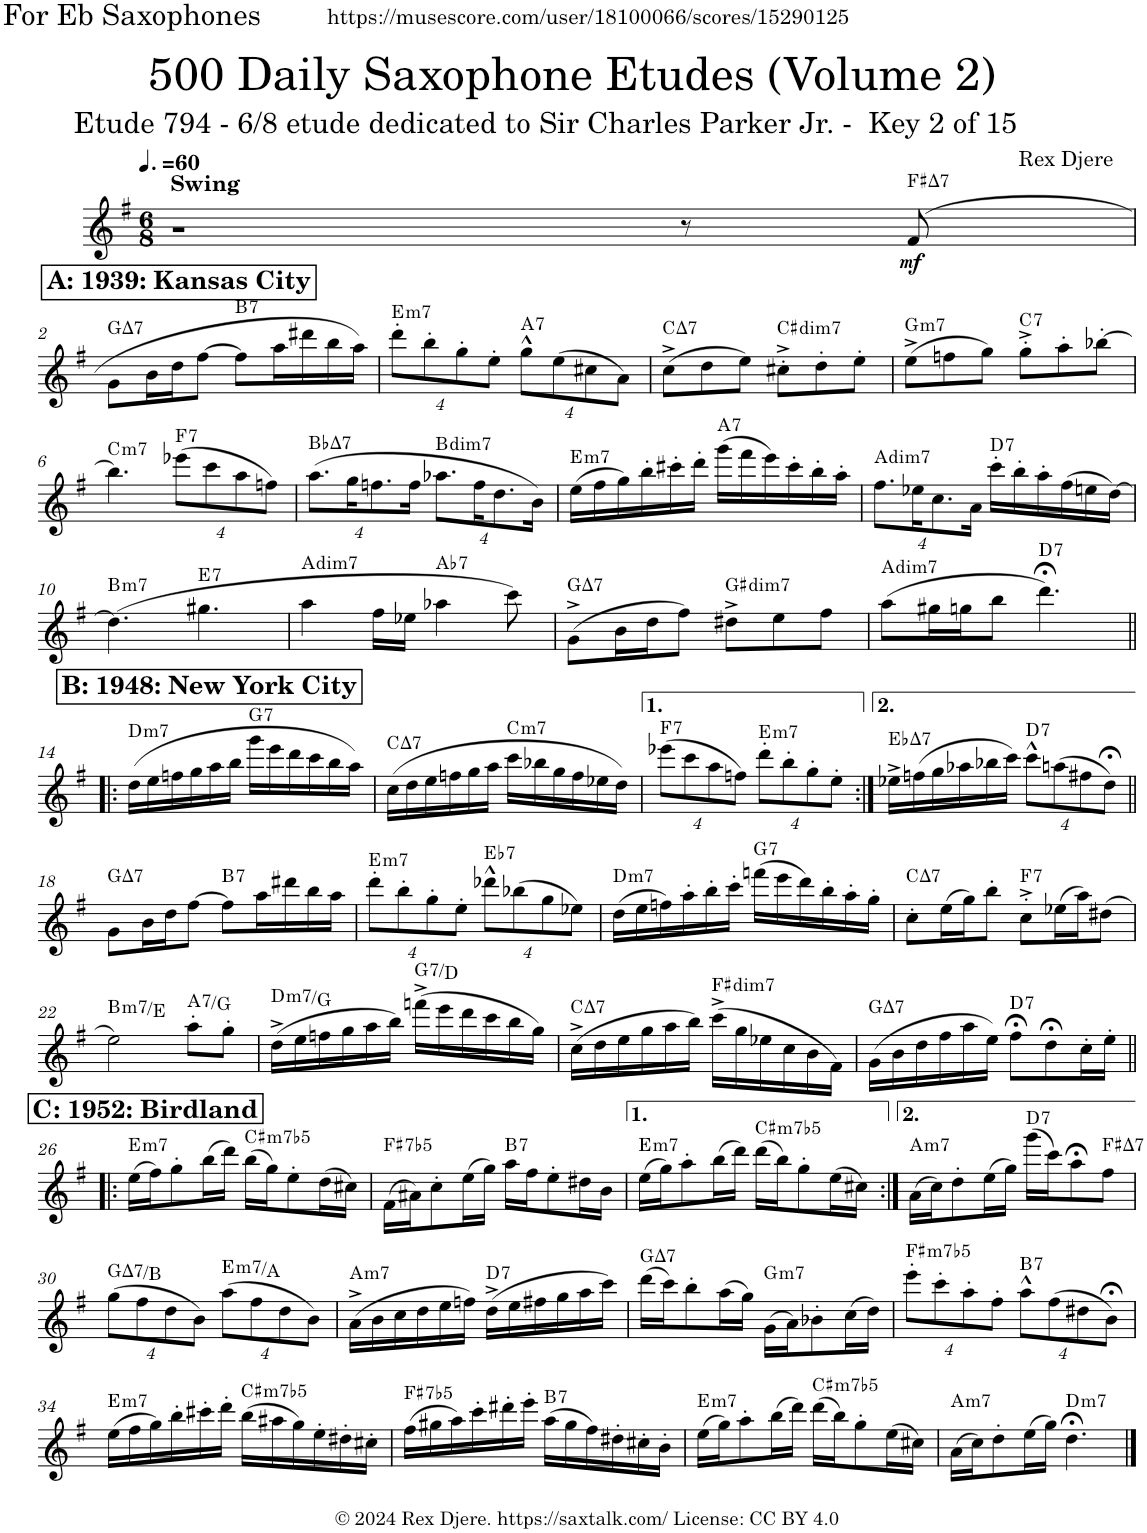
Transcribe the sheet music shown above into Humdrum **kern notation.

**kern	**dynam	**harte
*part1	*part1	*part1
*staff1	*staff1	*
*I"Alto Saxophone	*	*
*I'A. Sax.	*	*
*clefG2	*	*
*Trd5c9	*	*
*k[f#]	*	*
*M6/8	*	*
*MM90	*	*
=1	=1	=1
!LO:TX:a:B:t=Swing	!	!
2ra	.	.
8r	.	.
!	!LO:DY:b	!LO:H:kt=7
(8f#/	mf	F#:maj7
!!LO:LB:g=z
!!LO:REH:place=s1:a:B:cj:fs=14:t=A&colon; 1939&colon; Kansas City
=2	=2	=2
!	!	!LO:H:kt=7
8g\L	.	G:maj7
16b\L	.	.
16dd\J	.	.
[8ff#\J	.	.
!	!	!LO:H:kt=7
8ff#\L]	.	B:7
16aa\L	.	.
16ddd#X\	.	.
16bb\	.	.
16aa\JJ)	.	.
=3	=3	=3
*Xbrackettup	*	*
!	!	!LO:H:kt=m7
32%3ddd'\L	.	E:min7
32%3bb'\	.	.
32%3gg'\	.	.
32%3ee'\J	.	.
!	!	!LO:H:kt=7
32%3gg^^\L	.	A:7
(32%3ee\	.	.
32%3cc#X\	.	.
32%3a\J)	.	.
=4	=4	=4
!	!	!LO:H:kt=7
(8cc^\L	.	C:maj7
8dd\	.	.
8ee\J)	.	.
!	!	!LO:H:kt=dim7
8cc#X'^\L	.	C#:dim7
8dd'\	.	.
8ee'\J	.	.
=5	=5	=5
!	!	!LO:H:kt=m7
(8ee^\L	.	G:min7
8ffn\	.	.
8gg\J)	.	.
!	!	!LO:H:kt=7
8gg'^\L	.	C:7
8aa'\	.	.
[8bb-X'\J	.	.
!!LO:LB:g=z
=6	=6	=6
!	!	!LO:H:kt=m7
4.bb-\]	.	C:min7
!	!	!LO:H:kt=7
(32%3eee-X\L	.	F:7
32%3ccc\	.	.
32%3aa\	.	.
32%3ffn\J)	.	.
=7	=7	=7
!	!	!LO:H:kt=7
(32%3.aa\L	.	Bb:maj7
64%3gg\K	.	.
32%3.ffn\	.	.
64%3ff\Jk	.	.
!	!	!LO:H:kt=dim7
32%3.aa-X\L	.	B:dim7
64%3ff\K	.	.
32%3.dd\	.	.
64%3b\Jk)	.	.
=8	=8	=8
!	!	!LO:H:kt=m7
(16ee\LL	.	E:min7
16ff#\	.	.
16gg\)	.	.
16bb'\	.	.
16ccc#X'\	.	.
16ddd'\JJ	.	.
!	!	!LO:H:kt=7
(16ggg\LL	.	A:7
16fff#\	.	.
16eee\)	.	.
16ccc#'\	.	.
16bb'\	.	.
16aa'\JJ	.	.
=9	=9	=9
!	!	!LO:H:kt=dim7
32%3.ff#\L	.	A:dim7
64%3ee-X\K	.	.
32%3.cc\	.	.
64%3a\Jk	.	.
!	!	!LO:H:kt=7
16ccc'\LL	.	D:7
16bb'\	.	.
16aa'\	.	.
(16ff#\	.	.
16een\	.	.
[16dd\JJ)	.	.
!!LO:LB:g=z
=10	=10	=10
!	!	!LO:H:kt=m7
(4.dd\]	.	B:min7
!	!	!LO:H:kt=7
4.gg#X\	.	E:7
=11	=11	=11
!	!	!LO:H:kt=dim7
4aa\	.	A:dim7
16ff#\LL	.	.
16ee-X\JJ	.	.
!	!	!LO:H:kt=7
4aa-X\	.	Ab:7
8ccc\)	.	.
=12	=12	=12
!	!	!LO:H:kt=7
(8g^\L	.	G:maj7
16b\L	.	.
16dd\J	.	.
8ff#\J)	.	.
!	!	!LO:H:kt=dim7
8dd#X^\L	.	G#:dim7
8ee\	.	.
8ff#\J	.	.
=13	=13	=13
!	!	!LO:H:kt=dim7
(8aa\L	.	A:dim7
16gg#X\L	.	.
16ggn\J	.	.
8bb\J	.	.
!	!	!LO:H:kt=7
4.ddd;<\)	.	D:7
!!LO:LB:g=z
!!LO:REH:place=s1:a:B:cj:fs=14:t=B&colon; 1948&colon; New York City
=14!|:	=14!|:	=14!|:
!	!	!LO:H:kt=m7
(16dd\LL	.	D:min7
16ee\	.	.
16ffn\	.	.
16gg\	.	.
16aa\	.	.
16bb\JJ	.	.
!	!	!LO:H:kt=7
16ggg\LL	.	G:7
16eee\	.	.
16ddd\	.	.
16ccc\	.	.
16bb\	.	.
16aa\JJ)	.	.
=15	=15	=15
!	!	!LO:H:kt=7
(16cc\LL	.	C:maj7
16dd\	.	.
16ee\	.	.
16ffn\	.	.
16gg\	.	.
16aa\JJ	.	.
!	!	!LO:H:kt=m7
16ccc\LL	.	C:min7
16bb-X\	.	.
16gg\	.	.
16ff\	.	.
16ee-X\	.	.
16dd\JJ)	.	.
=16	=16	=16
!	!	!LO:H:kt=7
(32%3eee-X\L	.	F:7
32%3ccc\	.	.
32%3aa\	.	.
32%3ffn\J)	.	.
!	!	!LO:H:kt=m7
32%3ddd'\L	.	E:min7
32%3bb'\	.	.
32%3gg'\	.	.
32%3ee'\J	.	.
=17:|!	=17:|!	=17:|!
!	!	!LO:H:kt=7
16ee-X^\LL	.	Eb:maj7
(16ffn\	.	.
16gg\	.	.
16aa-X\	.	.
16bb-X\	.	.
16ccc\JJ)	.	.
!	!	!LO:H:kt=7
32%3ccc^^\L	.	D:7
(32%3aan\	.	.
32%3ff#X\	.	.
32%3dd;<\J)	.	.
!!LO:LB:g=z
=18||	=18||	=18||
!	!	!LO:H:kt=7
8g\L	.	G:maj7
16b\L	.	.
16dd\J	.	.
[8ff#\J	.	.
!	!	!LO:H:kt=7
8ff#\L]	.	B:7
16aa\L	.	.
16ddd#X\	.	.
16bb\	.	.
16aa\JJ	.	.
=19	=19	=19
!	!	!LO:H:kt=m7
32%3ddd'\L	.	E:min7
32%3bb'\	.	.
32%3gg'\	.	.
32%3ee'\J	.	.
!	!	!LO:H:kt=7
32%3ddd-X^^\L	.	Eb:7
(32%3bb-X\	.	.
32%3gg\	.	.
32%3ee-X\J)	.	.
=20	=20	=20
!	!	!LO:H:kt=m7
(16dd\LL	.	D:min7
16ee\	.	.
16ffn\)	.	.
16aa'\	.	.
16bb'\	.	.
16ccc'\JJ	.	.
!	!	!LO:H:kt=7
(16fffn\LL	.	G:7
16eee\	.	.
16ddd\)	.	.
16bb'\	.	.
16aa'\	.	.
16gg'\JJ	.	.
=21	=21	=21
!	!	!LO:H:kt=7
8cc'\L	.	C:maj7
(16ee\L	.	.
16gg\J)	.	.
8bb'\J	.	.
!	!	!LO:H:kt=7
8cc^'\L	.	F:7
(16ee-X\L	.	.
16aa\J)	.	.
(8dd#X\J	.	.
!!LO:LB:g=z
=22	=22	=22
!	!	!LO:H:kt=m7
2ee\)	.	B:min7/4
!	!	!LO:H:kt=7
8aa'\L	.	A:7/b7
8gg'\J	.	.
=23	=23	=23
!	!	!LO:H:kt=m7
(16dd^\LL	.	D:min7/4
16ee\	.	.
16ffn\	.	.
16gg\	.	.
16aa\	.	.
16bb\JJ)	.	.
!	!	!LO:H:kt=7
(16fffn^\LL	.	G:7/5
16eee\	.	.
16ddd\	.	.
16ccc\	.	.
16bb\	.	.
16gg\JJ)	.	.
=24	=24	=24
!	!	!LO:H:kt=7
(16cc^\LL	.	C:maj7
16dd\	.	.
16ee\	.	.
16gg\	.	.
16aa\	.	.
16bb\JJ)	.	.
!	!	!LO:H:kt=dim7
(16ccc^\LL	.	F#:dim7
16gg\	.	.
16ee-X\	.	.
16cc\	.	.
16b\	.	.
16f#\JJ)	.	.
=25	=25	=25
!	!	!LO:H:kt=7
(16g\LL	.	G:maj7
16b\	.	.
16dd\	.	.
16ff#\	.	.
16aa\	.	.
16ee\JJ)	.	.
!	!	!LO:H:kt=7
8ff#;<\L	.	D:7
8dd;<\	.	.
16cc'\L	.	.
16ee'\JJ	.	.
!!LO:LB:g=z
!!LO:REH:place=s1:a:B:cj:fs=14:t=C&colon; 1952&colon; Birdland
=26!|:	=26!|:	=26!|:
!	!	!LO:H:kt=m7
(16ee\LL	.	E:min7
16ff#\J)	.	.
8gg'\	.	.
(16bb\L	.	.
16ddd\JJ)	.	.
!	!	!LO:H:kt=m7b5
(16bb\LL	.	C#:hdim7
16gg\J)	.	.
8ee'\	.	.
(16dd\L	.	.
16cc#X\JJ)	.	.
=27	=27	=27
!	!	!LO:H:kt=7
(16f#\LL	.	F#:(3,b5,b7)
16a#X\J)	.	.
8cc'\	.	.
(16ee\L	.	.
16gg\JJ)	.	.
!	!	!LO:H:kt=7
16aa\LL	.	B:7
16ff#\J	.	.
8ee'\	.	.
16dd#X\L	.	.
16b\JJ	.	.
=28	=28	=28
!	!	!LO:H:kt=m7
(16ee\LL	.	E:min7
16gg\J)	.	.
8aa'\	.	.
(16bb\L	.	.
16ddd\JJ)	.	.
!	!	!LO:H:kt=m7b5
(16ddd\LL	.	C#:hdim7
16bb\J)	.	.
8gg'\	.	.
(16ee\L	.	.
16cc#X\JJ)	.	.
=29:|!	=29:|!	=29:|!
!	!	!LO:H:kt=m7
(16a\LL	.	A:min7
16cc\J)	.	.
8dd'\	.	.
(16ee\L	.	.
16gg\JJ)	.	.
!	!	!LO:H:kt=7
(16ggg\LL	.	D:7
16ccc\J)	.	.
8aa;<\	.	.
!	!	!LO:H:kt=7
8ff#\J	.	F#:maj7
!!LO:LB:g=z
=30	=30	=30
!	!	!LO:H:kt=7
(32%3gg\L	.	G:maj7/3
32%3ff#\	.	.
32%3dd\	.	.
32%3b\J)	.	.
!	!	!LO:H:kt=m7
(32%3aa\L	.	E:min7/4
32%3ff#\	.	.
32%3dd\	.	.
32%3b\J)	.	.
=31	=31	=31
!	!	!LO:H:kt=m7
(16a^\LL	.	A:min7
16b\	.	.
16cc\	.	.
16dd\	.	.
16ee\	.	.
16ffn\JJ)	.	.
!	!	!LO:H:kt=7
(16dd^\LL	.	D:7
16ee\	.	.
16ff#X\	.	.
16gg\	.	.
16aa\	.	.
16ccc\JJ)	.	.
=32	=32	=32
!	!	!LO:H:kt=7
(16ddd\LL	.	G:maj7
16ccc\J)	.	.
8bb'\	.	.
(16aa\L	.	.
16gg\JJ)	.	.
!	!	!LO:H:kt=m7
(16g\LL	.	G:min7
16a\J)	.	.
8b-X'\	.	.
(16cc\L	.	.
16dd\JJ)	.	.
=33	=33	=33
!	!	!LO:H:kt=m7b5
32%3eee'\L	.	F#:hdim7
32%3ccc'\	.	.
32%3aa'\	.	.
32%3ff#'\J	.	.
!	!	!LO:H:kt=7
32%3aa^^\L	.	B:7
(32%3ff#\	.	.
32%3dd#X\	.	.
32%3b;<\J)	.	.
!!LO:LB:g=z
=34	=34	=34
!	!	!LO:H:kt=m7
(16ee\LL	.	E:min7
16ff#\	.	.
16gg\)	.	.
16bb'\	.	.
16ccc#X'\	.	.
16ddd'\JJ	.	.
!	!	!LO:H:kt=m7b5
(16bb\LL	.	C#:hdim7
16aa#X\	.	.
16gg\)	.	.
16ee'\	.	.
16dd#X'\	.	.
16cc#X'\JJ	.	.
=35	=35	=35
!	!	!LO:H:kt=7
(16ff#\LL	.	F#:(3,b5,b7)
16gg#X\	.	.
16aa\)	.	.
16ccc'\	.	.
16ddd#X'\	.	.
16eee'\JJ	.	.
!	!	!LO:H:kt=7
(16aa\LL	.	B:7
16gg#\	.	.
16ff#\)	.	.
16dd#X'\	.	.
16cc#X'\	.	.
16b'\JJ	.	.
=36	=36	=36
!	!	!LO:H:kt=m7
(16ee\LL	.	E:min7
16gg\J)	.	.
8aa'\	.	.
(16bb\L	.	.
16ddd\JJ)	.	.
!	!	!LO:H:kt=m7b5
(16ddd\LL	.	C#:hdim7
16bb\J)	.	.
8gg'\	.	.
(16ee\L	.	.
16cc#X\JJ)	.	.
=37	=37	=37
!	!	!LO:H:kt=m7
(16a\LL	.	A:min7
16cc\J)	.	.
8dd'\	.	.
(16ee\L	.	.
16gg\JJ)	.	.
!	!	!LO:H:kt=m7
4.dd;<\	.	D:min7
==	==	==
*-	*-	*-
